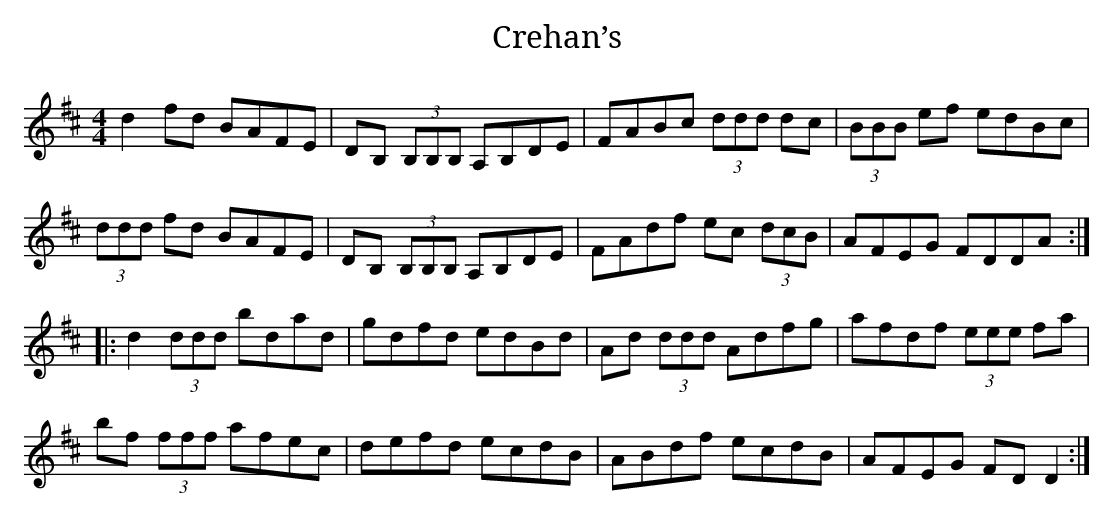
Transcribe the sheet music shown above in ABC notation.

X:1
T:Crehan’s
M:4/4
L:1/8
K:D
d2fd BAFE|DB, (3B,B,B, A,B,DE|FABc (3ddd dc|(3BBB ef edBc|
(3ddd fd BAFE|DB, (3B,B,B, A,B,DE|FAdf ec (3dcB|AFEG FDDA:|
|:d2 (3ddd bdad|gdfd edBd|Ad (3ddd Adfg|afdf (3eee fa|
bf (3fff afec|defd ecdB|ABdf ecdB|AFEG FDD2:|
